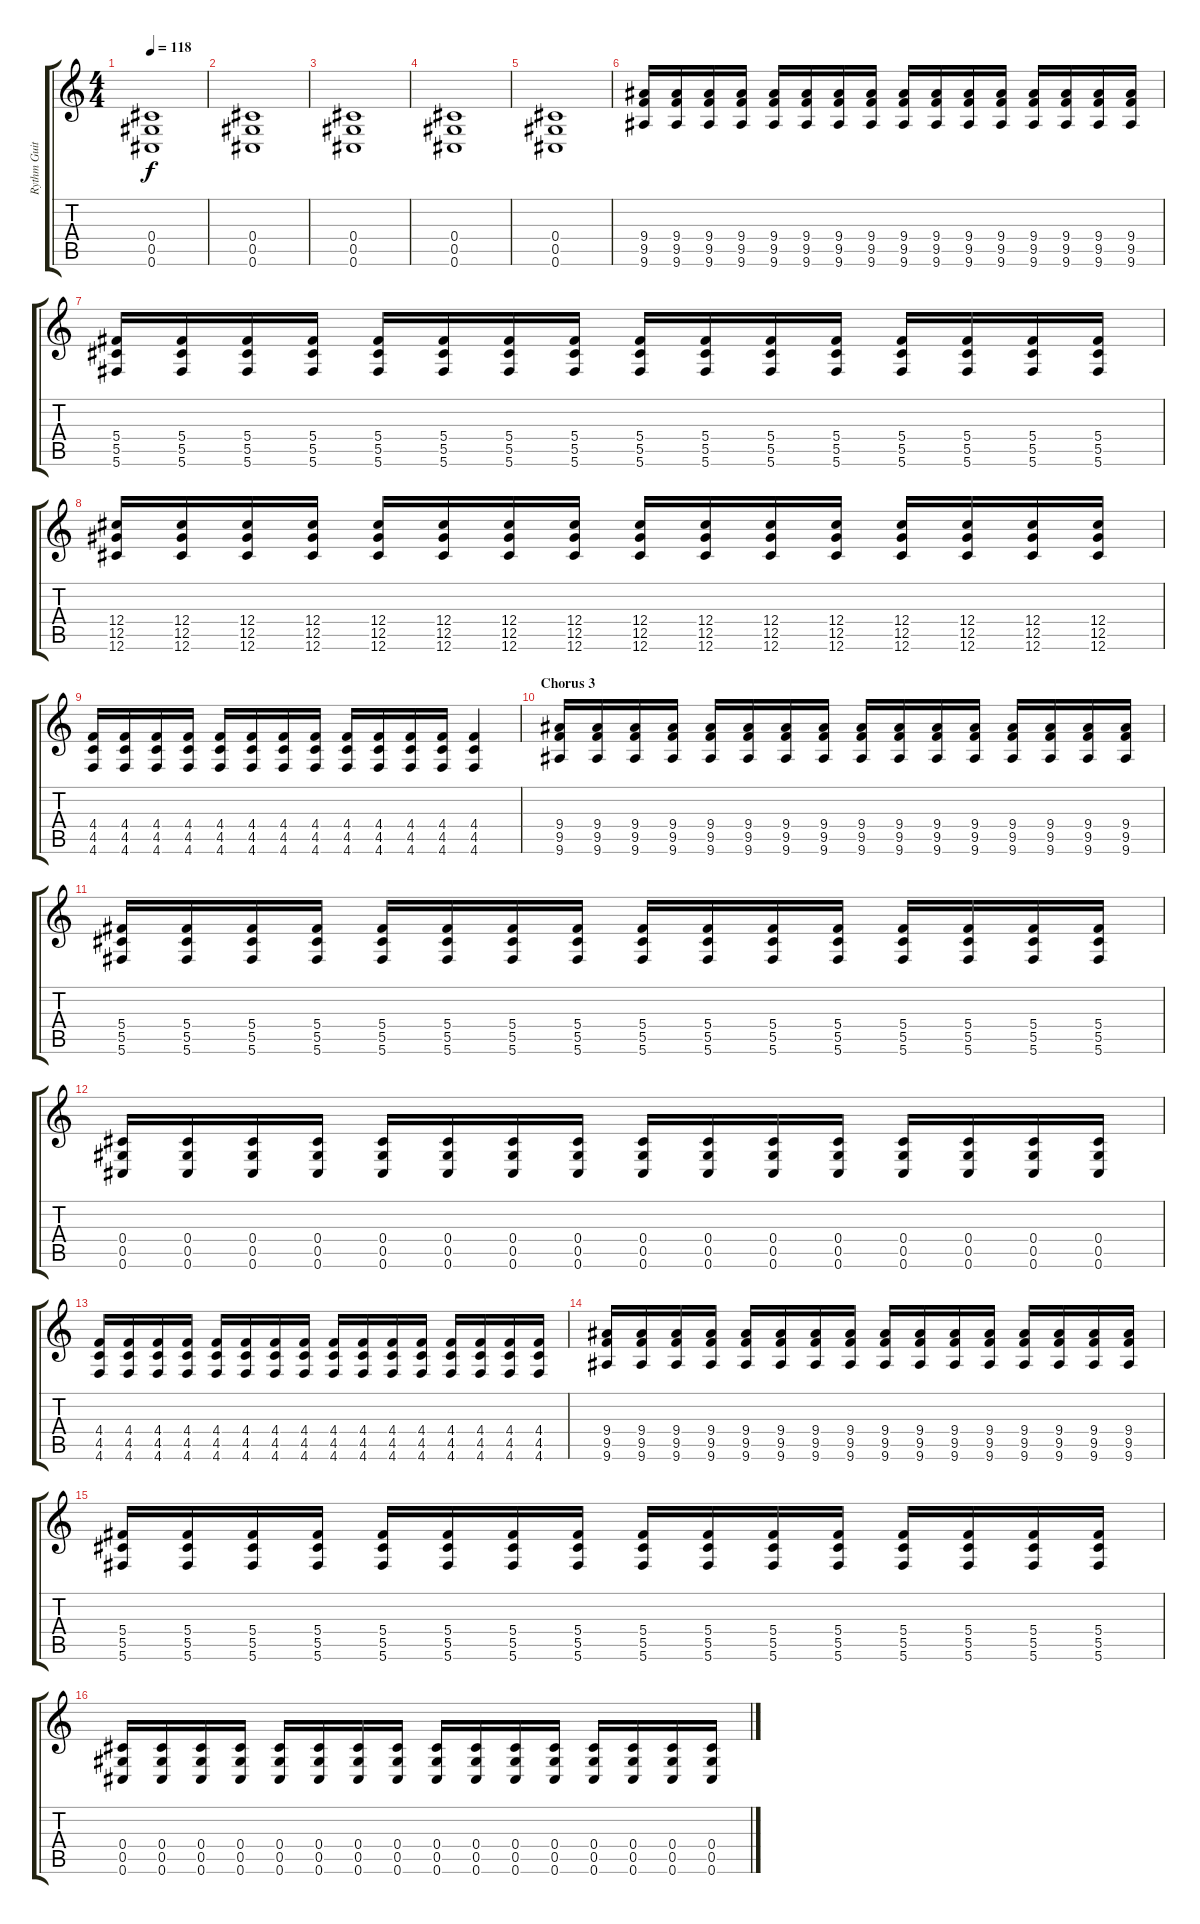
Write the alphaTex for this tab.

\track ("Rythm Guitar" "Rythm Guit") {instrument distortionguitar}
\staff {score tabs}
\tuning (Eb4 Bb3 Gb3 Db3 Ab2 Db2) {hide}
\ts (4 4)
\tempo 118
\clef g2
\ks c
(0.4 0.5 0.6).1{dy f} |
(0.4 0.5 0.6).1 |
(0.4 0.5 0.6).1 |
(0.4 0.5 0.6).1 |
(0.4 0.5 0.6).1 |
(9.4 9.5 9.6).16{instrument overdrivenguitar} (9.4 9.5 9.6).16 (9.4 9.5 9.6).16 (9.4 9.5 9.6).16 (9.4 9.5 9.6).16 (9.4 9.5 9.6).16 (9.4 9.5 9.6).16 (9.4 9.5 9.6).16 (9.4 9.5 9.6).16 (9.4 9.5 9.6).16 (9.4 9.5 9.6).16 (9.4 9.5 9.6).16 (9.4 9.5 9.6).16 (9.4 9.5 9.6).16 (9.4 9.5 9.6).16 (9.4 9.5 9.6).16 |
(5.4 5.5 5.6).16 (5.4 5.5 5.6).16 (5.4 5.5 5.6).16 (5.4 5.5 5.6).16 (5.4 5.5 5.6).16 (5.4 5.5 5.6).16 (5.4 5.5 5.6).16 (5.4 5.5 5.6).16 (5.4 5.5 5.6).16 (5.4 5.5 5.6).16 (5.4 5.5 5.6).16 (5.4 5.5 5.6).16 (5.4 5.5 5.6).16 (5.4 5.5 5.6).16 (5.4 5.5 5.6).16 (5.4 5.5 5.6).16 |
(12.4 12.5 12.6).16 (12.4 12.5 12.6).16 (12.4 12.5 12.6).16 (12.4 12.5 12.6).16 (12.4 12.5 12.6).16 (12.4 12.5 12.6).16 (12.4 12.5 12.6).16 (12.4 12.5 12.6).16 (12.4 12.5 12.6).16 (12.4 12.5 12.6).16 (12.4 12.5 12.6).16 (12.4 12.5 12.6).16 (12.4 12.5 12.6).16 (12.4 12.5 12.6).16 (12.4 12.5 12.6).16 (12.4 12.5 12.6).16 |
(4.4 4.5 4.6).16 (4.4 4.5 4.6).16 (4.4 4.5 4.6).16 (4.4 4.5 4.6).16 (4.4 4.5 4.6).16 (4.4 4.5 4.6).16 (4.4 4.5 4.6).16 (4.4 4.5 4.6).16 (4.4 4.5 4.6).16 (4.4 4.5 4.6).16 (4.4 4.5 4.6).16 (4.4 4.5 4.6).16 (4.4 4.5 4.6).4 |
\section ("" "Chorus 3")
(9.4 9.5 9.6).16{instrument distortionguitar} (9.4 9.5 9.6).16 (9.4 9.5 9.6).16 (9.4 9.5 9.6).16 (9.4 9.5 9.6).16 (9.4 9.5 9.6).16 (9.4 9.5 9.6).16 (9.4 9.5 9.6).16 (9.4 9.5 9.6).16 (9.4 9.5 9.6).16 (9.4 9.5 9.6).16 (9.4 9.5 9.6).16 (9.4 9.5 9.6).16 (9.4 9.5 9.6).16 (9.4 9.5 9.6).16 (9.4 9.5 9.6).16 |
(5.4 5.5 5.6).16 (5.4 5.5 5.6).16 (5.4 5.5 5.6).16 (5.4 5.5 5.6).16 (5.4 5.5 5.6).16 (5.4 5.5 5.6).16 (5.4 5.5 5.6).16 (5.4 5.5 5.6).16 (5.4 5.5 5.6).16 (5.4 5.5 5.6).16 (5.4 5.5 5.6).16 (5.4 5.5 5.6).16 (5.4 5.5 5.6).16 (5.4 5.5 5.6).16 (5.4 5.5 5.6).16 (5.4 5.5 5.6).16 |
(0.4 0.5 0.6).16 (0.4 0.5 0.6).16 (0.4 0.5 0.6).16 (0.4 0.5 0.6).16 (0.4 0.5 0.6).16 (0.4 0.5 0.6).16 (0.4 0.5 0.6).16 (0.4 0.5 0.6).16 (0.4 0.5 0.6).16 (0.4 0.5 0.6).16 (0.4 0.5 0.6).16 (0.4 0.5 0.6).16 (0.4 0.5 0.6).16 (0.4 0.5 0.6).16 (0.4 0.5 0.6).16 (0.4 0.5 0.6).16 |
(4.4 4.5 4.6).16 (4.4 4.5 4.6).16 (4.4 4.5 4.6).16 (4.4 4.5 4.6).16 (4.4 4.5 4.6).16 (4.4 4.5 4.6).16 (4.4 4.5 4.6).16 (4.4 4.5 4.6).16 (4.4 4.5 4.6).16 (4.4 4.5 4.6).16 (4.4 4.5 4.6).16 (4.4 4.5 4.6).16 (4.4 4.5 4.6).16 (4.4 4.5 4.6).16 (4.4 4.5 4.6).16 (4.4 4.5 4.6).16 |
(9.4 9.5 9.6).16 (9.4 9.5 9.6).16 (9.4 9.5 9.6).16 (9.4 9.5 9.6).16 (9.4 9.5 9.6).16 (9.4 9.5 9.6).16 (9.4 9.5 9.6).16 (9.4 9.5 9.6).16 (9.4 9.5 9.6).16 (9.4 9.5 9.6).16 (9.4 9.5 9.6).16 (9.4 9.5 9.6).16 (9.4 9.5 9.6).16 (9.4 9.5 9.6).16 (9.4 9.5 9.6).16 (9.4 9.5 9.6).16 |
(5.4 5.5 5.6).16 (5.4 5.5 5.6).16 (5.4 5.5 5.6).16 (5.4 5.5 5.6).16 (5.4 5.5 5.6).16 (5.4 5.5 5.6).16 (5.4 5.5 5.6).16 (5.4 5.5 5.6).16 (5.4 5.5 5.6).16 (5.4 5.5 5.6).16 (5.4 5.5 5.6).16 (5.4 5.5 5.6).16 (5.4 5.5 5.6).16 (5.4 5.5 5.6).16 (5.4 5.5 5.6).16 (5.4 5.5 5.6).16 |
(0.4 0.5 0.6).16 (0.4 0.5 0.6).16 (0.4 0.5 0.6).16 (0.4 0.5 0.6).16 (0.4 0.5 0.6).16 (0.4 0.5 0.6).16 (0.4 0.5 0.6).16 (0.4 0.5 0.6).16 (0.4 0.5 0.6).16 (0.4 0.5 0.6).16 (0.4 0.5 0.6).16 (0.4 0.5 0.6).16 (0.4 0.5 0.6).16 (0.4 0.5 0.6).16 (0.4 0.5 0.6).16 (0.4 0.5 0.6).16
